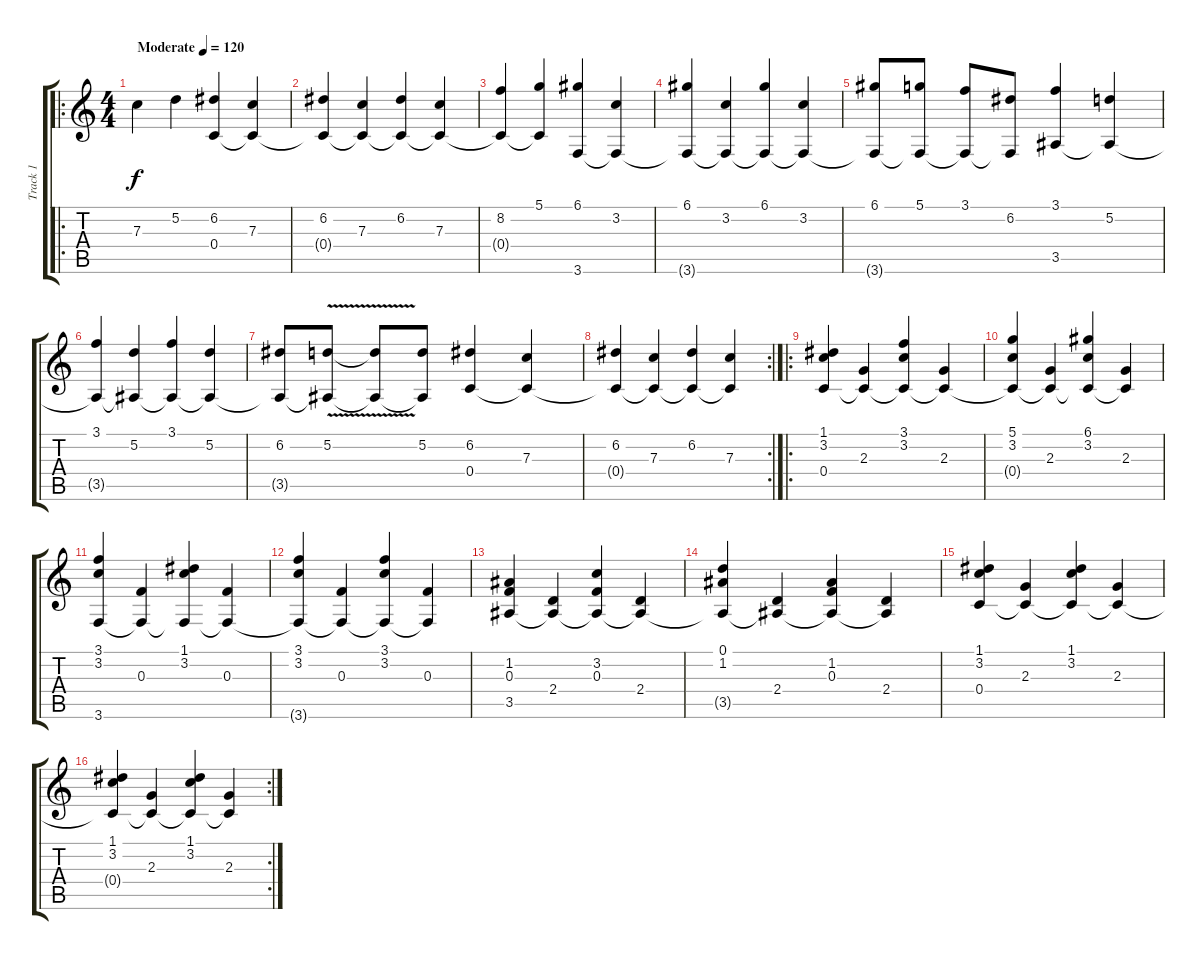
\track ("Track 1" "Track 1") {instrument acousticguitarnylon}
\staff {score tabs}
\tuning (D4 A3 F3 C3 G2 D2) {hide}
\ro
\ts (4 4)
\tempo (120 "Moderate")
\clef g2
\ks c
7.3.4{dy f instrument acousticguitarnylon} 5.2.4 (6.2 0.4).4 (7.3 0.4{t}).4 |
(6.2 0.4{t}).4 (7.3 0.4{t}).4 (6.2 0.4{t}).4 (7.3 0.4{t}).4 |
(8.2 0.4{t}).4 (5.1 0.4{t}).4 (6.1 3.6).4 (3.2 3.6{t}).4 |
(6.1 3.6{t}).4 (3.2 3.6{t}).4 (6.1 3.6{t}).4 (3.2 3.6{t}).4 |
(6.1 3.6{t}).8 (5.1 3.6{t}).8 (3.1 3.6{t}).8 (6.2 3.6{t}).8 (3.1 3.5).4 (5.2 3.5{t}).4 |
(3.1 3.5{t}).4 (5.2 3.5{t}).4 (3.1 3.5{t}).4 (5.2 3.5{t}).4 |
(6.2 3.5{t}).8 (5.2{v} 3.5{t}).8 (5.2{t} 3.5{t}).8 (5.2 3.5{t}).8 (6.2 0.4).4 (7.3 0.4{t}).4 |
\rc 2
(6.2 0.4{t}).4 (7.3 0.4{t}).4 (6.2 0.4{t}).4 (7.3 0.4{t}).4 |
\ro
(1.1 3.2 0.4).4 (2.3 0.4{t}).4 (3.1 3.2 0.4{t}).4 (2.3 0.4{t}).4 |
(5.1 3.2 0.4{t}).4 (2.3 0.4{t}).4 (6.1 3.2 0.4{t}).4 (2.3 0.4{t}).4 |
(3.1 3.2 3.6).4 (0.3 3.6{t}).4 (1.1 3.2 3.6{t}).4 (0.3 3.6{t}).4 |
(3.1 3.2 3.6{t}).4 (0.3 3.6{t}).4 (3.1 3.2 3.6{t}).4 (0.3 3.6{t}).4 |
(1.2 0.3 3.5).4 (2.4 3.5{t}).4 (3.2 0.3 3.5{t}).4 (2.4 3.5{t}).4 |
(0.1 1.2 3.5{t}).4 (2.4 3.5{t}).4 (1.2 0.3 3.5{t}).4 (2.4 3.5{t}).4 |
(1.1 3.2 0.4).4 (2.3 0.4{t}).4 (1.1 3.2 0.4{t}).4 (2.3 0.4{t}).4 |
\rc 2
(1.1 3.2 0.4{t}).4 (2.3 0.4{t}).4 (1.1 3.2 0.4{t}).4 (2.3 0.4{t}).4
